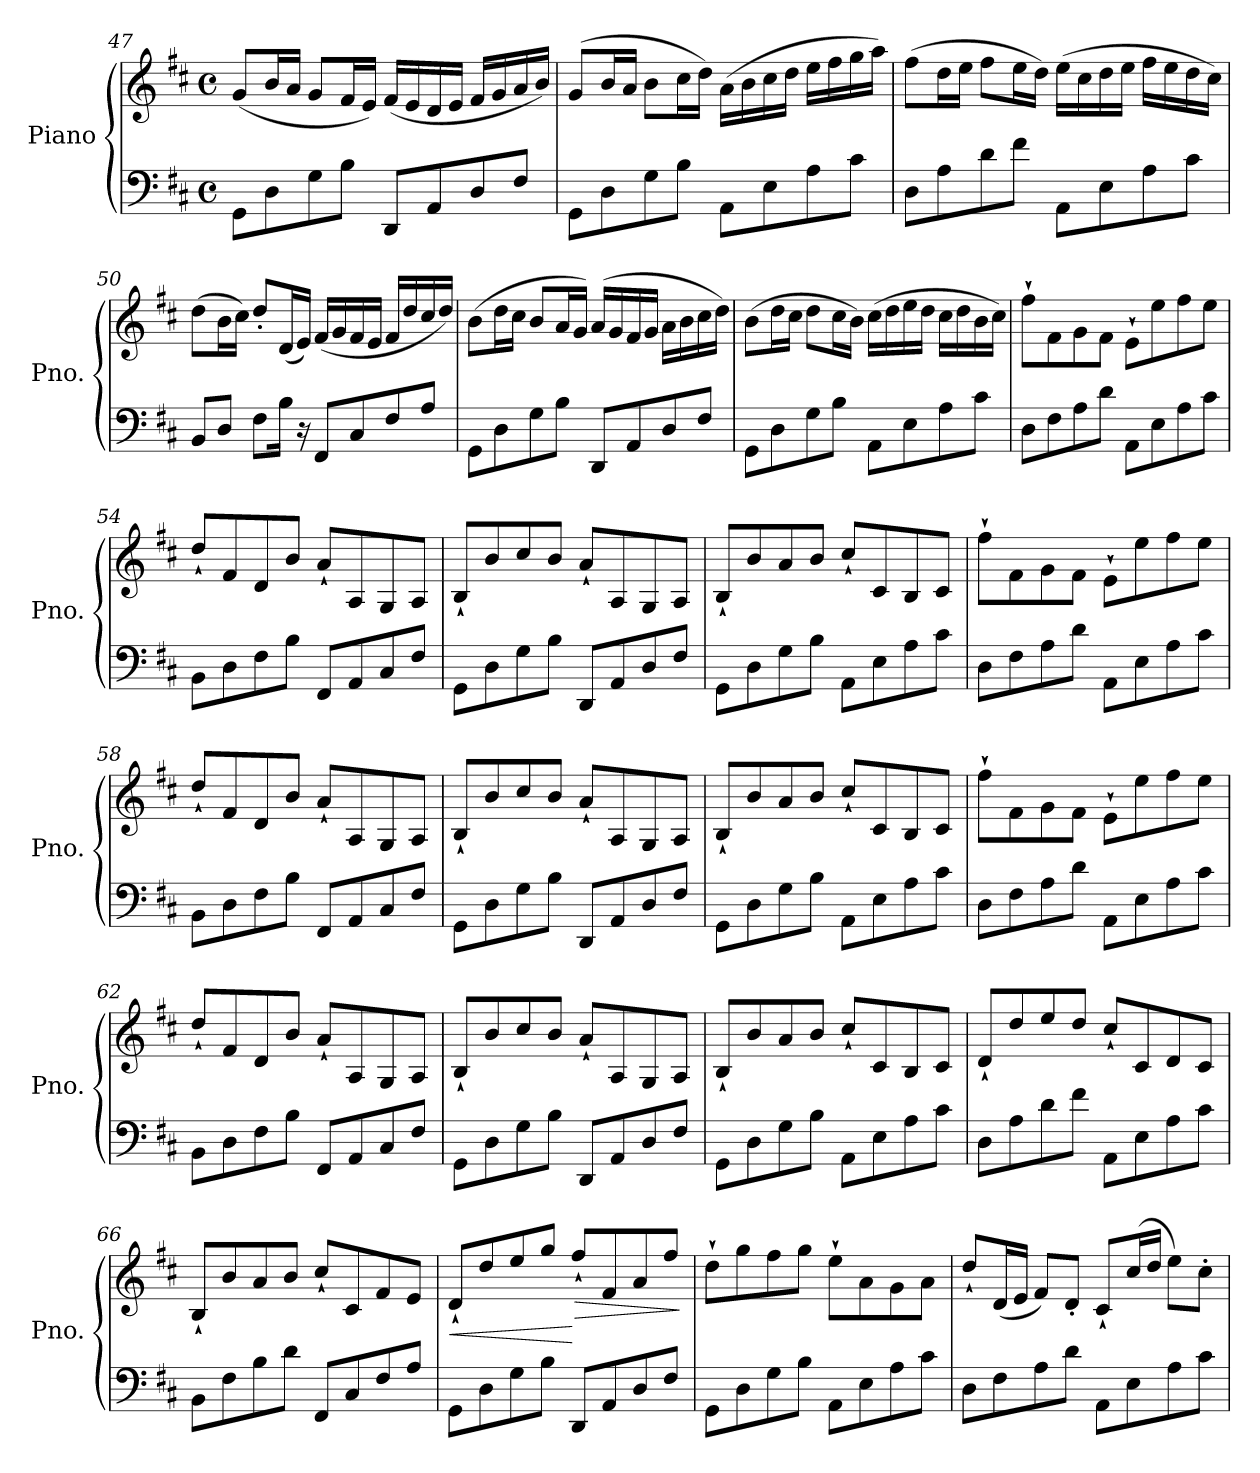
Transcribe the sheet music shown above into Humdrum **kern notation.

**kern	**kern	**dynam
*part1	*part1	*part1
*staff2	*staff1	*staff1/2
*I"Piano	*	*
*I'Pno.	*	*
*clefF4	*clefG2	*
*k[f#c#]	*k[f#c#]	*
*M4/4	*M4/4	*
*met(c)	*met(c)	*
=47	=47	=47
8GG\L	(8g/L	.
8D\	16b/L	.
.	16a/JJ	.
8G\	8g/L	.
8B\J	16f#/L	.
.	16e/JJ)	.
8DD/L	(16f#/LL	.
.	16e/	.
8AA/	16d/	.
.	16e/JJ	.
8D/	16f#/LL	.
.	16g/	.
8F#/J	16a/	.
.	16b/JJ)	.
!!LO:PB:g=z
=48	=48	=48
8GG\L	(8g/L	.
8D\	16b/L	.
.	16a/JJ	.
8G\	8b\L	.
8B\J	16cc#\L	.
.	16dd\JJ)	.
8AA\L	(16a\LL	.
.	16b\	.
8E\	16cc#\	.
.	16dd\JJ	.
8A\	16ee\LL	.
.	16ff#\	.
8c#\J	16gg\	.
.	16aa\JJ)	.
=49	=49	=49
8D\L	(8ff#\L	.
8A\	16dd\L	.
.	16ee\JJ	.
8d\	8ff#\L	.
8f#\J	16ee\L	.
.	16dd\JJ)	.
8AA\L	(16ee\LL	.
.	16cc#\	.
8E\	16dd\	.
.	16ee\JJ	.
8A\	16ff#\LL	.
.	16ee\	.
8c#\J	16dd\	.
.	16cc#\JJ)	.
=50	=50	=50
8BB/L	(8dd\L	.
8D/J	16b\L	.
.	16cc#\JJ)	.
8F#\L	8dd'/L	.
16B\Jk	(16d/L	.
16r	16e/JJ)	.
8FF#/L	(16f#/LL	.
.	16g/	.
8C#/	16f#/	.
.	16e/JJ	.
8F#/	16f#/LL	.
.	16dd/	.
8A/J	16cc#/	.
.	16dd/JJ)	.
!!LO:LB:g=z
=51	=51	=51
8GG\L	(8b\L	.
8D\	16dd\L	.
.	16cc#\JJ	.
8G\	8b/L	.
8B\J	16a/L	.
.	16g/JJ)	.
8DD/L	(16a/LL	.
.	16g/	.
8AA/	16f#/	.
.	16g/JJ	.
8D/	16a\LL	.
.	16b\	.
8F#/J	16cc#\	.
.	16dd\JJ)	.
=52	=52	=52
8GG\L	(8b\L	.
8D\	16dd\L	.
.	16cc#\JJ	.
8G\	8dd\L	.
8B\J	16cc#\L	.
.	16b\JJ)	.
8AA\L	(16cc#\LL	.
.	16dd\	.
8E\	16ee\	.
.	16dd\JJ	.
8A\	16cc#\LL	.
.	16dd\	.
8c#\J	16b\	.
.	16cc#\JJ)	.
=53	=53	=53
8D\L	8ff#`\L	.
8F#\	8f#\	.
8A\	8g\	.
8d\J	8f#\J	.
8AA\L	8e`\L	.
8E\	8ee\	.
8A\	8ff#\	.
8c#\J	8ee\J	.
=54	=54	=54
8BB\L	8dd`/L	.
8D\	8f#/	.
8F#\	8d/	.
8B\J	8b/J	.
8FF#/L	8a`/L	.
8AA/	8A/	.
8C#/	8G/	.
8F#/J	8A/J	.
!!LO:LB:g=z
=55	=55	=55
8GG\L	8B`/L	.
8D\	8b/	.
8G\	8cc#/	.
8B\J	8b/J	.
8DD/L	8a`/L	.
8AA/	8A/	.
8D/	8G/	.
8F#/J	8A/J	.
=56	=56	=56
8GG\L	8B`/L	.
8D\	8b/	.
8G\	8a/	.
8B\J	8b/J	.
8AA\L	8cc#`/L	.
8E\	8c#/	.
8A\	8B/	.
8c#\J	8c#/J	.
=57	=57	=57
8D\L	8ff#`\L	.
8F#\	8f#\	.
8A\	8g\	.
8d\J	8f#\J	.
8AA\L	8e`\L	.
8E\	8ee\	.
8A\	8ff#\	.
8c#\J	8ee\J	.
=58	=58	=58
8BB\L	8dd`/L	.
8D\	8f#/	.
8F#\	8d/	.
8B\J	8b/J	.
8FF#/L	8a`/L	.
8AA/	8A/	.
8C#/	8G/	.
8F#/J	8A/J	.
!!LO:LB:g=z
=59	=59	=59
8GG\L	8B`/L	.
8D\	8b/	.
8G\	8cc#/	.
8B\J	8b/J	.
8DD/L	8a`/L	.
8AA/	8A/	.
8D/	8G/	.
8F#/J	8A/J	.
=60	=60	=60
8GG\L	8B`/L	.
8D\	8b/	.
8G\	8a/	.
8B\J	8b/J	.
8AA\L	8cc#`/L	.
8E\	8c#/	.
8A\	8B/	.
8c#\J	8c#/J	.
=61	=61	=61
8D\L	8ff#`\L	.
8F#\	8f#\	.
8A\	8g\	.
8d\J	8f#\J	.
8AA\L	8e`\L	.
8E\	8ee\	.
8A\	8ff#\	.
8c#\J	8ee\J	.
=62	=62	=62
8BB\L	8dd`/L	.
8D\	8f#/	.
8F#\	8d/	.
8B\J	8b/J	.
8FF#/L	8a`/L	.
8AA/	8A/	.
8C#/	8G/	.
8F#/J	8A/J	.
!!LO:LB:g=z
=63	=63	=63
8GG\L	8B`/L	.
8D\	8b/	.
8G\	8cc#/	.
8B\J	8b/J	.
8DD/L	8a`/L	.
8AA/	8A/	.
8D/	8G/	.
8F#/J	8A/J	.
=64	=64	=64
8GG\L	8B`/L	.
8D\	8b/	.
8G\	8a/	.
8B\J	8b/J	.
8AA\L	8cc#`/L	.
8E\	8c#/	.
8A\	8B/	.
8c#\J	8c#/J	.
=65	=65	=65
8D\L	8d`/L	.
8A\	8dd/	.
8d\	8ee/	.
8f#\J	8dd/J	.
8AA\L	8cc#`/L	.
8E\	8c#/	.
8A\	8d/	.
8c#\J	8c#/J	.
=66	=66	=66
8BB\L	8B`/L	.
8F#\	8b/	.
8B\	8a/	.
8d\J	8b/J	.
8FF#/L	8cc#`/L	.
8C#/	8c#/	.
8F#/	8f#/	.
8A/J	8e/J	.
=67	=67	=67
!	!	!LO:HP:b
8GG\L	8d`/L	<
8D\	8dd/	.
8G\	8ee/	.
8B\J	8gg/J	.
!	!	!LO:HP:n=1:b
8DD/L	8ff#`/L	[ >
8AA/	8f#/	.
8D/	8a/	.
8F#/J	8ff#/J	.
.	.	]
!!LO:LB:g=z
=68	=68	=68
8GG\L	8dd`\L	.
8D\	8gg\	.
8G\	8ff#\	.
8B\J	8gg\J	.
8AA\L	8ee`\L	.
8E\	8a\	.
8A\	8g\	.
8c#\J	8a\J	.
=69	=69	=69
8D\L	8dd`/L	.
8F#\	(16d/L	.
.	16e/JJ	.
8A\	8f#/L)	.
8d\J	8d'/J	.
8AA\L	8c#`/L	.
8E\	(16cc#/L	.
.	16dd/JJ	.
8A\	8ee\L)	.
8c#\J	8cc#'\J	.
=	=	=
*-	*-	*-
